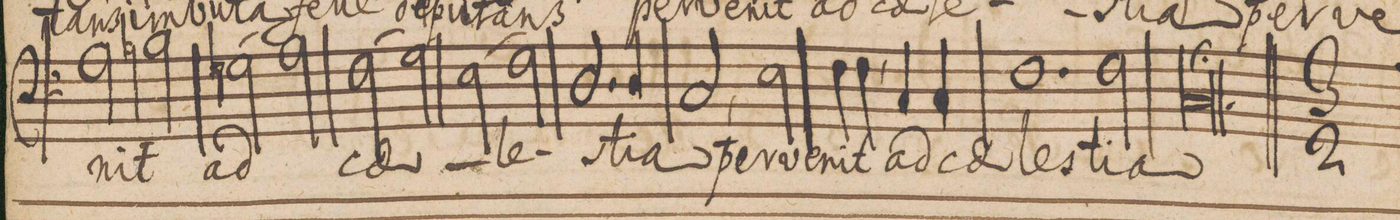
**kern	**text	**dynam
*I"Baſso.	*	*
*clefF4	*	*
*k[]	*	*
*met(C|)	*	*
*M2/2	*	*
2A\	-nit	.
2Bn\	.	.
=82	=82	=82
(2Gn\	ad	.
2A\)	.	.
=83	=83	=83
(2F\	cae-	.
2G\)	.	.
=84	=84	=84
(2E\	-le-	.
2F\)	.	.
=85	=85	=85
2.D/	.	.
4D/	-sti-	.
=86	=86	=86
2C/,<	-a	.
2E\	per-	.
=87	=87	=87
4F\	-ve-	.
4F\,<	-nit	.
4C/	ad	.
4C/	cae-	.
=88	=88	=88
1.F\	-le-	.
=89-	=89	=89
2F\	-sti-	.
=90	=90	=90
0.C/;	-a	.
*custos:A	*	*
=91||	=91||	=91||
*-	*-	*-
